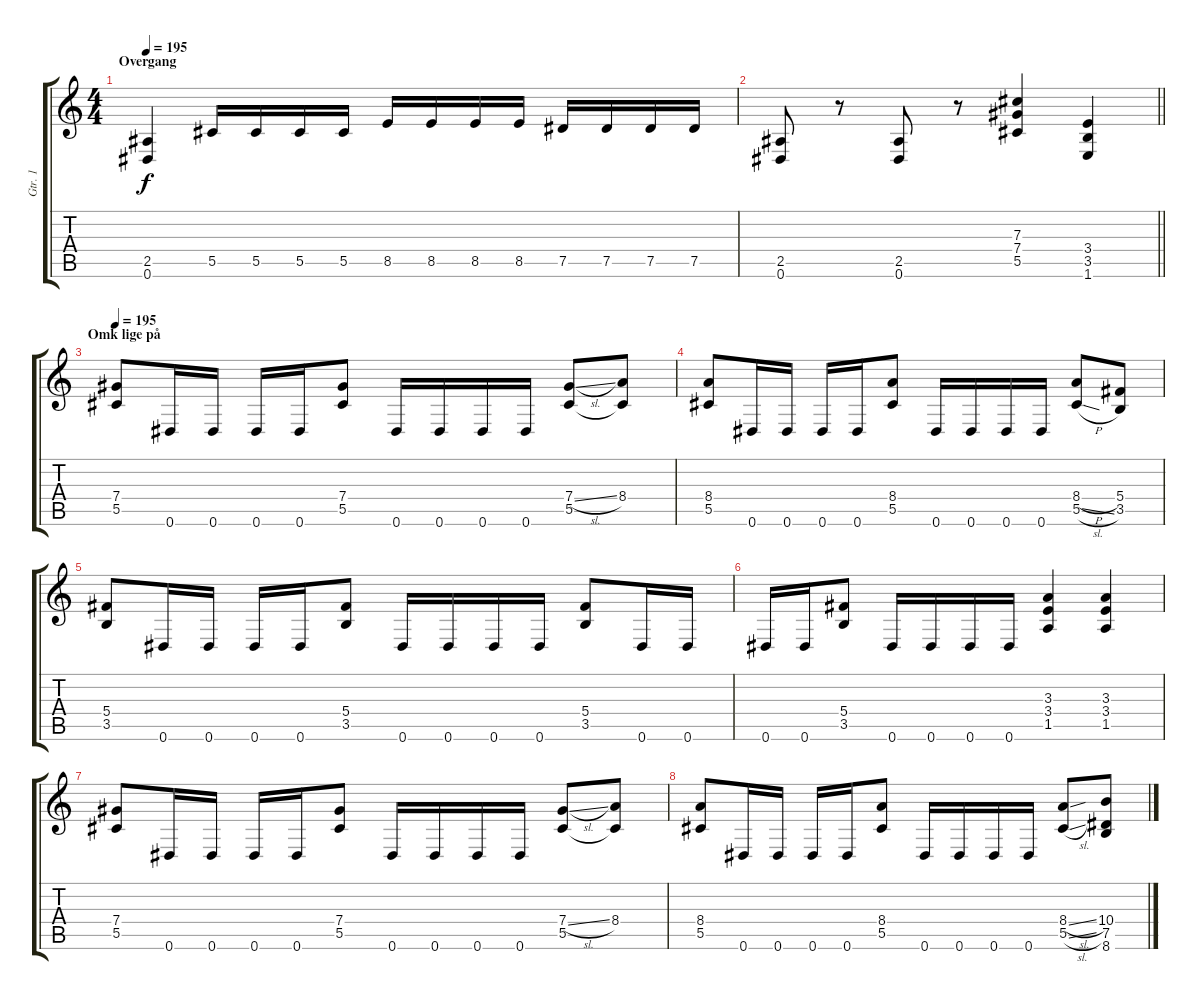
\track ("Gtr. 1" "Gtr. 1") {instrument distortionguitar}
\staff {score tabs}
\tuning (Eb4 Bb3 Gb3 Db3 Ab2 Eb2) {hide}
\ts (4 4)
\section ("" "Overgang")
\tempo 195
\clef g2
\ks c
(2.5 0.6).4{dy f} 5.5.16 5.5.16 5.5.16 5.5.16 8.5.16 8.5.16 8.5.16 8.5.16 7.5.16 7.5.16 7.5.16 7.5.16 |
\barLineRight lightlight
(2.5 0.6).8 r.8 (2.5 0.6).8 r.8 (7.3 7.4 5.5).4 (3.4 3.5 1.6).4 |
\section ("" "Omk lige på")
\tempo 195
(7.4 5.5).8 0.6.16 0.6.16 0.6.16 0.6.16 (7.4 5.5).8 0.6.16 0.6.16 0.6.16 0.6.16 (7.4{sl} 5.5).8 (8.4 5.5{t}).8 |
(8.4 5.5).8 0.6.16 0.6.16 0.6.16 0.6.16 (8.4 5.5).8 0.6.16 0.6.16 0.6.16 0.6.16 (8.4{h} 5.5{sl}).8 (5.4 3.5).8 |
(5.4 3.5).8 0.6.16 0.6.16 0.6.16 0.6.16 (5.4 3.5).8 0.6.16 0.6.16 0.6.16 0.6.16 (5.4 3.5).8 0.6.16 0.6.16 |
0.6.16 0.6.16 (5.4 3.5).8 0.6.16 0.6.16 0.6.16 0.6.16 (3.3 3.4 1.5).4 (3.3 3.4 1.5).4 |
(7.4 5.5).8 0.6.16 0.6.16 0.6.16 0.6.16 (7.4 5.5).8 0.6.16 0.6.16 0.6.16 0.6.16 (7.4{sl} 5.5).8 (8.4 5.5{t}).8 |
(8.4 5.5).8 0.6.16 0.6.16 0.6.16 0.6.16 (8.4 5.5).8 0.6.16 0.6.16 0.6.16 0.6.16 (8.4{sl} 5.5{sl}).8 (10.4 7.5 8.6).8
